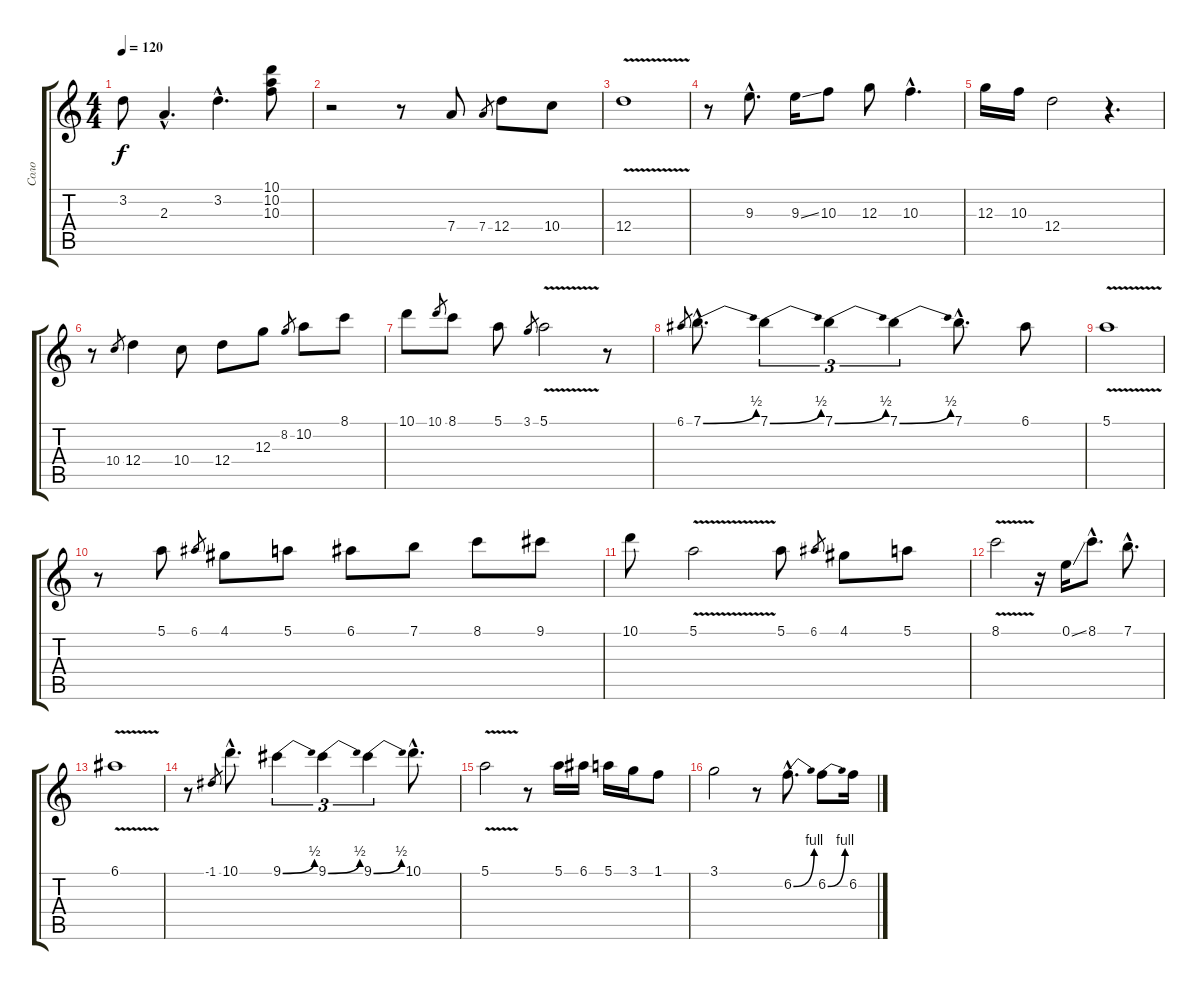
\track ("Соло" "Соло") {instrument acousticbass}
\staff {score tabs}
\tuning (E4 B3 G3 D3 A2 E2) {hide}
\ts (4 4)
\tempo 120
\clef g2
\ks c
3.2.8{dy f} 2.3{hac}.4{d} 3.2{hac}.4{d} (10.1 10.2 10.3).8 |
r.2 r.8 7.4.8 7.4.8{gr} 12.4.8 10.4.8 |
12.4{v}.1 |
r.8 9.3{hac}.8{d} 9.3{ss}.16 10.3.8 12.3.8 10.3{hac}.4{d} |
12.3.16 10.3.16 12.4.2 r.4{d} |
r.8 10.4.8{gr} 12.4.4 10.4.8 12.4.8 12.3.8 8.2.8{gr} 10.2.8 8.1.8 |
10.1.8 10.1.8{gr} 8.1.8 5.1.8 3.1.8{gr} 5.1{v}.2 r.8 |
6.1.8{gr} 7.1{be (bend 0 0 60 2) hac}.8{d} 7.1{be (bend 0 0 60 2)}.4{tu (3 2)} 7.1{be (bend 0 0 60 2)}.4{tu (3 2)} 7.1{be (bend 0 0 60 2)}.4{tu (3 2)} 7.1{hac}.8{d} 6.1.8 |
5.1{v}.1 |
r.8 5.1.8 6.1.8{gr} 4.1.8 5.1.8 6.1.8 7.1.8 8.1.8 9.1.8 |
10.1.8 5.1{v}.2 5.1.8 6.1.8{gr} 4.1.8 5.1.8 |
8.1{v}.2 r.16 0.1{ss}.16 8.1{hac}.8{d} 7.1{hac}.8{d} |
6.1{v}.1 |
r.8 -1.1.8{gr} 10.1{hac}.8{d} 9.1{be (bend 0 0 60 2)}.4{tu (3 2)} 9.1{be (bend 0 0 60 2)}.4{tu (3 2)} 9.1{be (bend 0 0 60 2)}.4{tu (3 2)} 10.1{hac}.8{d} |
5.1{v}.2 r.8 5.1.16 6.1.16 5.1.16 3.1.16 1.1.8 |
3.1.2 r.8 6.2{be (bend 0 0 60 4) hac}.8{d} 6.2{be (bend 0 0 60 4)}.8 6.2.16
